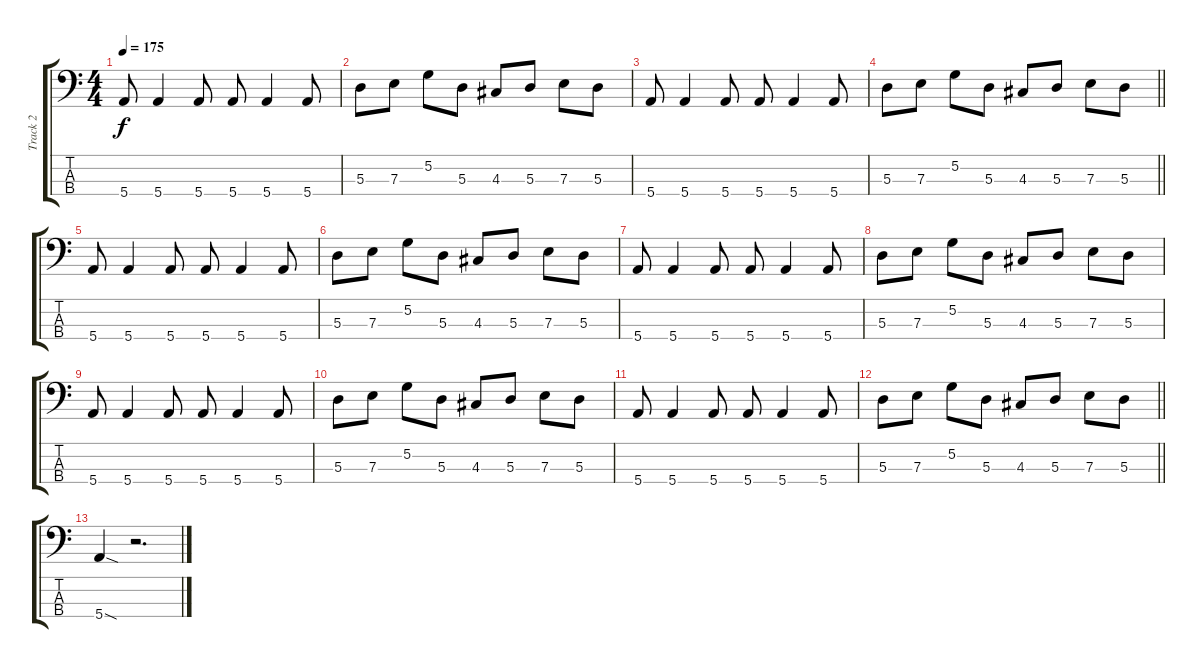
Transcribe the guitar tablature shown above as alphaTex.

\track ("Track 2" "Track 2") {instrument electricbasspick}
\staff {score tabs}
\tuning (G2 D2 A1 E1) {hide}
\ts (4 4)
\tempo 175
\clef f4
\ks c
5.4.8{dy f} 5.4.4 5.4.8 5.4.8 5.4.4 5.4.8 |
5.3.8 7.3.8 5.2.8 5.3.8 4.3.8 5.3.8 7.3.8 5.3.8 |
5.4.8 5.4.4 5.4.8 5.4.8 5.4.4 5.4.8 |
\barLineRight lightlight
5.3.8 7.3.8 5.2.8 5.3.8 4.3.8 5.3.8 7.3.8 5.3.8 |
5.4.8 5.4.4 5.4.8 5.4.8 5.4.4 5.4.8 |
5.3.8 7.3.8 5.2.8 5.3.8 4.3.8 5.3.8 7.3.8 5.3.8 |
5.4.8 5.4.4 5.4.8 5.4.8 5.4.4 5.4.8 |
5.3.8 7.3.8 5.2.8 5.3.8 4.3.8 5.3.8 7.3.8 5.3.8 |
5.4.8 5.4.4 5.4.8 5.4.8 5.4.4 5.4.8 |
5.3.8 7.3.8 5.2.8 5.3.8 4.3.8 5.3.8 7.3.8 5.3.8 |
5.4.8 5.4.4 5.4.8 5.4.8 5.4.4 5.4.8 |
\barLineRight lightlight
5.3.8 7.3.8 5.2.8 5.3.8 4.3.8 5.3.8 7.3.8 5.3.8 |
5.4{sod}.4 r.2{d}
